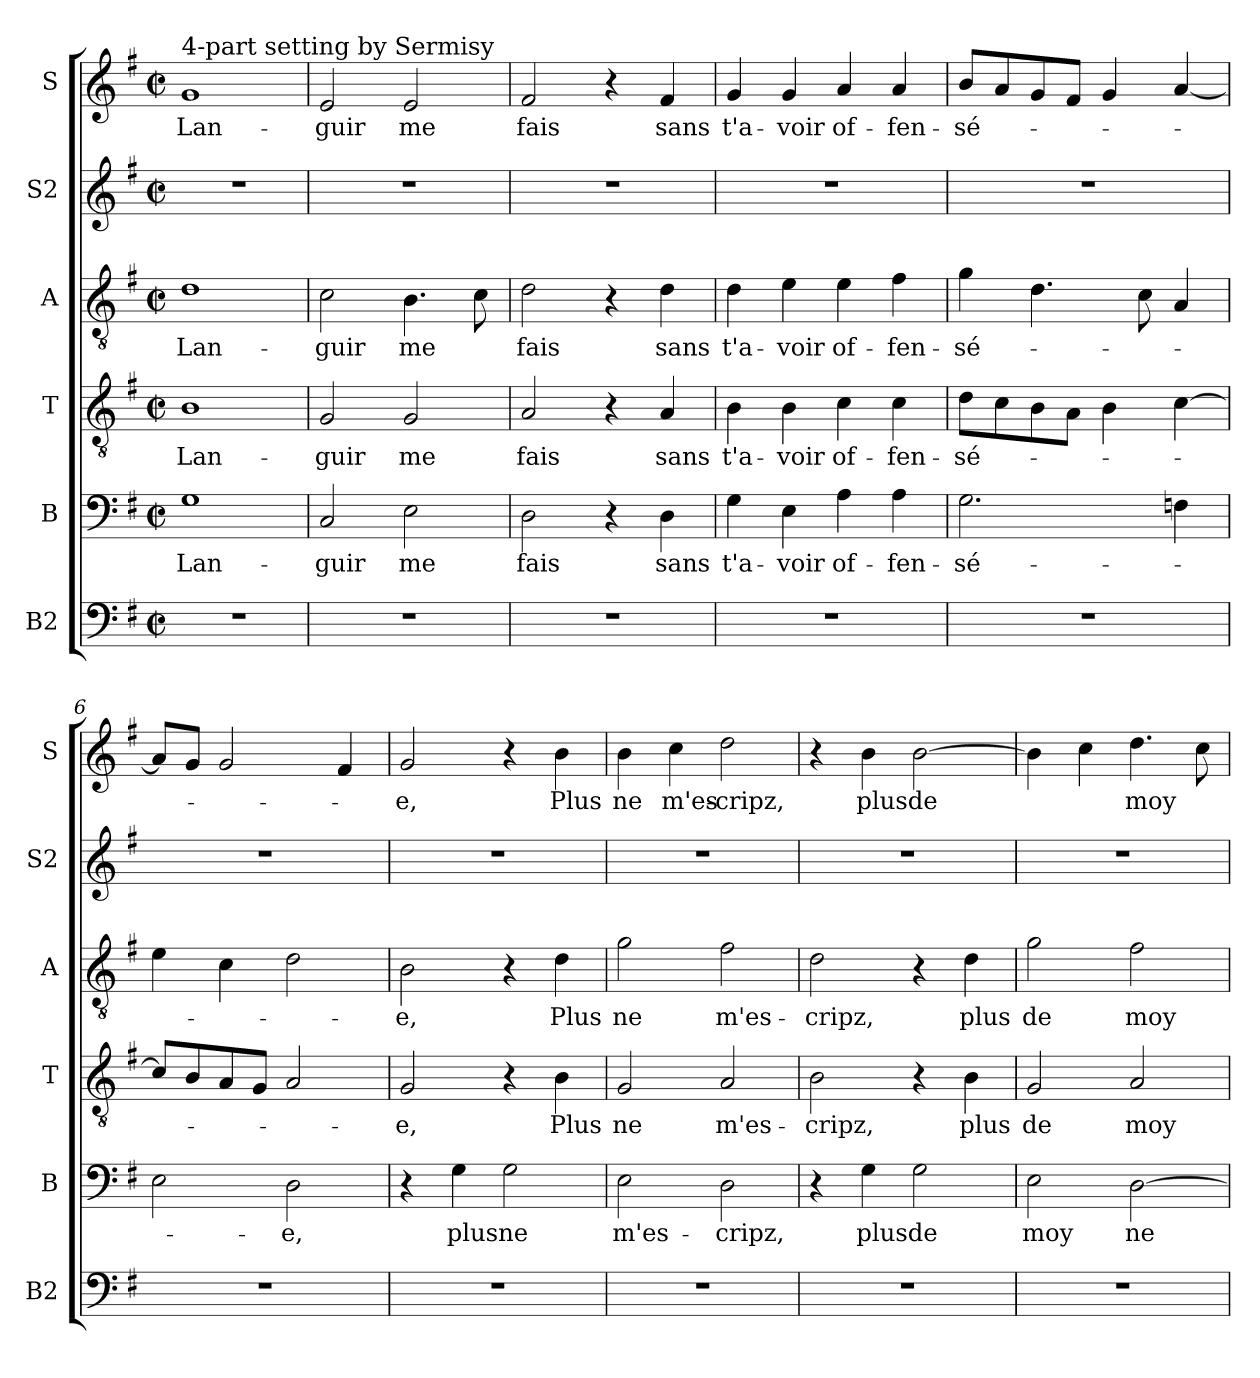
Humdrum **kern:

**kern	**kern	**text	**kern	**text	**kern	**text	**kern	**kern	**text
*part6	*part5	*part5	*part4	*part4	*part3	*part3	*part2	*part1	*part1
*staff6	*staff5	*staff5	*staff4	*staff4	*staff3	*staff3	*staff2	*staff1	*staff1
*I"B2	*I"B	*	*I"T	*	*I"A	*	*I"S2	*I"S	*
*I'B2	*I'B	*	*I'T	*	*I'A	*	*I'S2	*I'S	*
*clefF4	*clefF4	*	*clefGv2	*	*clefGv2	*	*clefG2	*clefG2	*
*k[f#]	*k[f#]	*	*k[f#]	*	*k[f#]	*	*k[f#]	*k[f#]	*
*M2/2	*M2/2	*	*M2/2	*	*M2/2	*	*M2/2	*M2/2	*
*met(c|)	*met(c|)	*	*met(c|)	*	*met(c|)	*	*met(c|)	*met(c|)	*
*MM92	*MM92	*	*MM92	*	*MM92	*	*MM92	*MM92	*
=1	=1	=1	=1	=1	=1	=1	=1	=1	=1
!	!	!	!	!	!	!	!	!LO:TX:a:t=4-part setting by Sermisy	!
!	!	!LO:LY:b	!	!LO:LY:b	!	!LO:LY:b	!	!	!LO:LY:b
1r	1G	Lan-	1B	Lan-	1d	Lan-	1r	1g	Lan-
=2	=2	=2	=2	=2	=2	=2	=2	=2	=2
!	!	!LO:LY:b	!	!LO:LY:b	!	!LO:LY:b	!	!	!LO:LY:b
1r	2C/	-guir	2G/	-guir	2c\	-guir	1r	2e/	-guir
!	!	!LO:LY:b	!	!LO:LY:b	!	!LO:LY:b	!	!	!LO:LY:b
.	2E\	me	2G/	me	4.B\	me	.	2e/	me
.	.	.	.	.	8c\	.	.	.	.
=3	=3	=3	=3	=3	=3	=3	=3	=3	=3
!	!	!LO:LY:b	!	!LO:LY:b	!	!LO:LY:b	!	!	!LO:LY:b
1r	2D\	fais	2A/	fais	2d\	fais	1r	2f#/	fais
.	4r	.	4r	.	4r	.	.	4r	.
!	!	!LO:LY:b	!	!LO:LY:b	!	!LO:LY:b	!	!	!LO:LY:b
.	4D\	sans	4A/	sans	4d\	sans	.	4f#/	sans
=4	=4	=4	=4	=4	=4	=4	=4	=4	=4
!	!	!LO:LY:b	!	!LO:LY:b	!	!LO:LY:b	!	!	!LO:LY:b
1r	4G\	t'a-	4B\	t'a-	4d\	t'a-	1r	4g/	t'a-
!	!	!LO:LY:b	!	!LO:LY:b	!	!LO:LY:b	!	!	!LO:LY:b
.	4E\	-voir	4B\	-voir	4e\	-voir	.	4g/	-voir
!	!	!LO:LY:b	!	!LO:LY:b	!	!LO:LY:b	!	!	!LO:LY:b
.	4A\	of-	4c\	of-	4e\	of-	.	4a/	of-
!	!	!LO:LY:b	!	!LO:LY:b	!	!LO:LY:b	!	!	!LO:LY:b
.	4A\	-fen-	4c\	-fen-	4f#\	-fen-	.	4a/	-fen-
=5	=5	=5	=5	=5	=5	=5	=5	=5	=5
!	!	!LO:LY:b	!	!LO:LY:b	!	!LO:LY:b	!	!	!LO:LY:b
1r	2.G\	-sé-	8d\L	-sé-	4g\	-sé-	1r	8b/L	-sé-
.	.	.	8c\	.	.	.	.	8a/	.
.	.	.	8B\	.	4.d\	.	.	8g/	.
.	.	.	8A\J	.	.	.	.	8f#/J	.
.	.	.	4B\	.	.	.	.	4g/	.
.	.	.	.	.	8c\	.	.	.	.
.	4Fn\	.	[4c\	.	4A/	.	.	[4a/	.
=6	=6	=6	=6	=6	=6	=6	=6	=6	=6
1r	2E\	.	8c/L]	.	4e\	.	1r	8a/L]	.
.	.	.	8B/	.	.	.	.	8g/J	.
.	.	.	8A/	.	4c\	.	.	2g/	.
.	.	.	8G/J	.	.	.	.	.	.
!	!	!LO:LY:b	!	!	!	!	!	!	!
.	2D\	-e,	2A/	.	2d\	.	.	.	.
.	.	.	.	.	.	.	.	4f#/	.
!!LO:LB:g=z
=7	=7	=7	=7	=7	=7	=7	=7	=7	=7
!	!	!	!	!LO:LY:b	!	!LO:LY:b	!	!	!LO:LY:b
1r	4r	.	2G/	-e,	2B\	-e,	1r	2g/	-e,
!	!	!LO:LY:b	!	!	!	!	!	!	!
.	4G\	plus	.	.	.	.	.	.	.
!	!	!LO:LY:b	!	!	!	!	!	!	!
.	2G\	ne	4r	.	4r	.	.	4r	.
!	!	!	!	!LO:LY:b	!	!LO:LY:b	!	!	!LO:LY:b
.	.	.	4B\	Plus	4d\	Plus	.	4b\	Plus
=8	=8	=8	=8	=8	=8	=8	=8	=8	=8
!	!	!LO:LY:b	!	!LO:LY:b	!	!LO:LY:b	!	!	!LO:LY:b
1r	2E\	m'es-	2G/	ne	2g\	ne	1r	4b\	ne
!	!	!	!	!	!	!	!	!	!LO:LY:b
.	.	.	.	.	.	.	.	4cc\	m'es-
!	!	!LO:LY:b	!	!LO:LY:b	!	!LO:LY:b	!	!	!LO:LY:b
.	2D\	-cripz,	2A/	m'es-	2f#\	m'es-	.	2dd\	-cripz,
=9	=9	=9	=9	=9	=9	=9	=9	=9	=9
!	!	!	!	!LO:LY:b	!	!LO:LY:b	!	!	!
1r	4r	.	2B\	-cripz,	2d\	-cripz,	1r	4r	.
!	!	!LO:LY:b	!	!	!	!	!	!	!LO:LY:b
.	4G\	plus	.	.	.	.	.	4b\	plus
!	!	!LO:LY:b	!	!	!	!	!	!	!LO:LY:b
.	2G\	de	4r	.	4r	.	.	[2b\	de
!	!	!	!	!LO:LY:b	!	!LO:LY:b	!	!	!
.	.	.	4B\	plus	4d\	plus	.	.	.
=10	=10	=10	=10	=10	=10	=10	=10	=10	=10
!	!	!LO:LY:b	!	!LO:LY:b	!	!LO:LY:b	!	!	!
1r	2E\	moy	2G/	de	2g\	de	1r	4b\]	.
.	.	.	.	.	.	.	.	4cc\	.
!	!	!LO:LY:b	!	!LO:LY:b	!	!LO:LY:b	!	!	!LO:LY:b
.	[2D\	ne	2A/	moy	2f#\	moy	.	4.dd\	moy
.	.	.	.	.	.	.	.	8cc\	.
=	=	=	=	=	=	=	=	=	=
*-	*-	*-	*-	*-	*-	*-	*-	*-	*-
